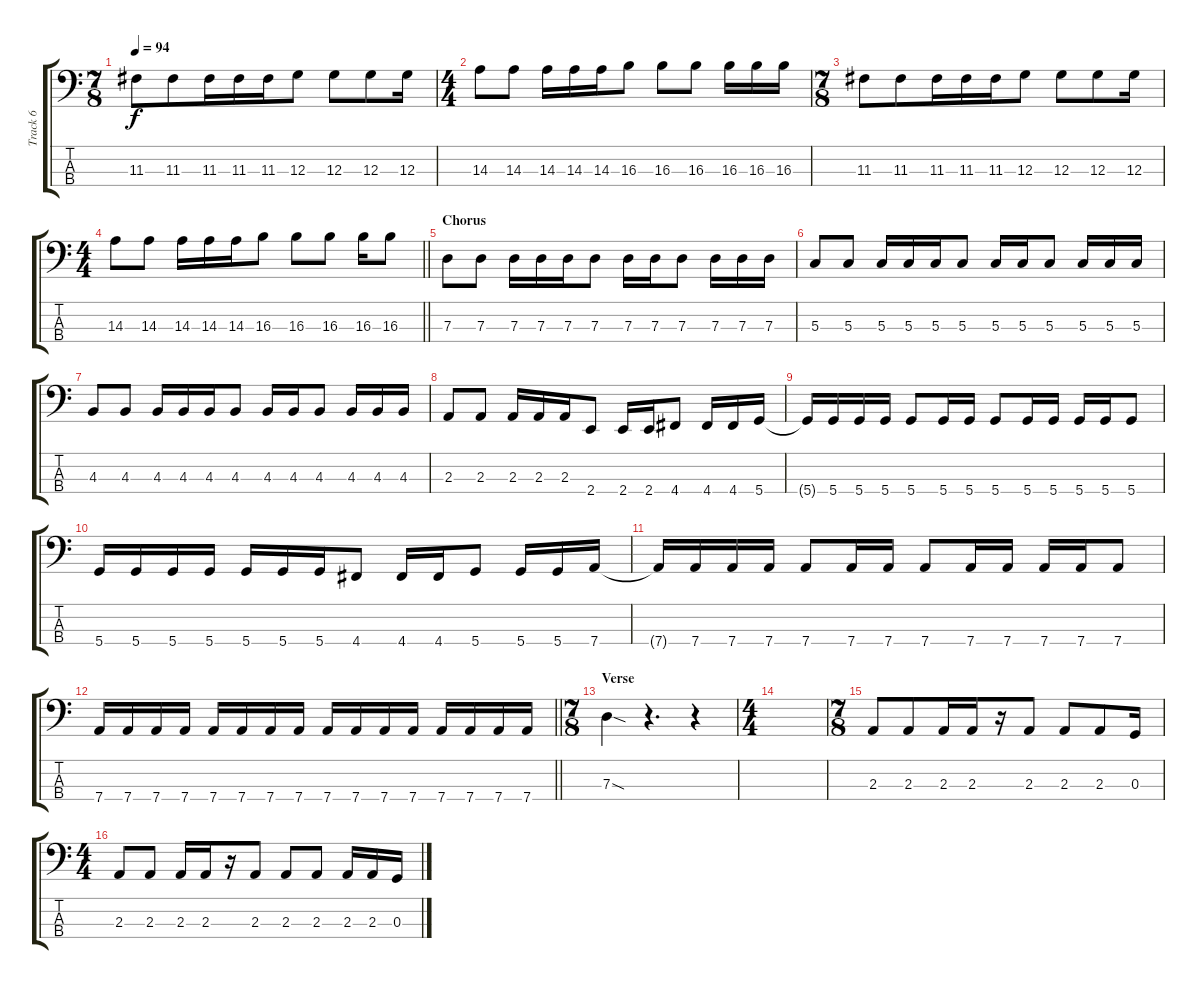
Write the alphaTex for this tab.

\track ("Track 6" "Track 6") {instrument electricbassfinger}
\staff {score tabs}
\tuning (F2 C2 G1 D1) {hide}
\ts (7 8)
\tempo 94
\clef f4
\ks c
11.3.8{dy f} 11.3.8 11.3.16 11.3.16 11.3.16 12.3.8 12.3.8 12.3.8 12.3.16 |
\ts (4 4)
14.3.8 14.3.8 14.3.16 14.3.16 14.3.16 16.3.8 16.3.8 16.3.8 16.3.16 16.3.16 16.3.16 |
\ts (7 8)
11.3.8 11.3.8 11.3.16 11.3.16 11.3.16 12.3.8 12.3.8 12.3.8 12.3.16 |
\ts (4 4)
\barLineRight lightlight
14.3.8 14.3.8 14.3.16 14.3.16 14.3.16 16.3.8 16.3.8 16.3.8 16.3.16 16.3.8 |
\section ("" "Chorus")
7.3.8 7.3.8 7.3.16 7.3.16 7.3.16 7.3.8 7.3.16 7.3.16 7.3.8 7.3.16 7.3.16 7.3.16 |
5.3.8 5.3.8 5.3.16 5.3.16 5.3.16 5.3.8 5.3.16 5.3.16 5.3.8 5.3.16 5.3.16 5.3.16 |
4.3.8 4.3.8 4.3.16 4.3.16 4.3.16 4.3.8 4.3.16 4.3.16 4.3.8 4.3.16 4.3.16 4.3.16 |
2.3.8 2.3.8 2.3.16 2.3.16 2.3.16 2.4.8 2.4.16 2.4.16 4.4.8 4.4.16 4.4.16 5.4.16 |
5.4{t}.16 5.4.16 5.4.16 5.4.16 5.4.8 5.4.16 5.4.16 5.4.8 5.4.16 5.4.16 5.4.16 5.4.16 5.4.8 |
5.4.16 5.4.16 5.4.16 5.4.16 5.4.16 5.4.16 5.4.16 4.4.8 4.4.16 4.4.16 5.4.8 5.4.16 5.4.16 7.4.16 |
7.4{t}.16 7.4.16 7.4.16 7.4.16 7.4.8 7.4.16 7.4.16 7.4.8 7.4.16 7.4.16 7.4.16 7.4.16 7.4.8 |
\barLineRight lightlight
7.4.16 7.4.16 7.4.16 7.4.16 7.4.16 7.4.16 7.4.16 7.4.16 7.4.16 7.4.16 7.4.16 7.4.16 7.4.16 7.4.16 7.4.16 7.4.16 |
\ts (7 8)
\section ("" "Verse")
7.3{sod}.4 r.4{d} r.4 |
\ts (4 4)
|
\ts (7 8)
2.3.8 2.3.8 2.3.16 2.3.16 r.16 2.3.8 2.3.8 2.3.8 0.3.16 |
\ts (4 4)
2.3.8 2.3.8 2.3.16 2.3.16 r.16 2.3.8 2.3.8 2.3.8 2.3.16 2.3.16 0.3.16
